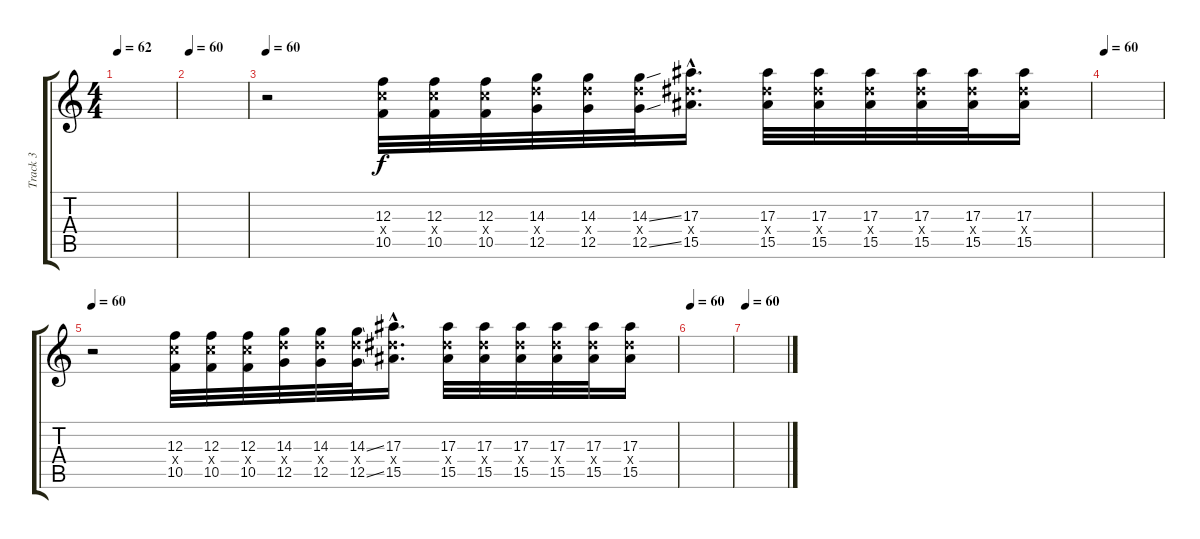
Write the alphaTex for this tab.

\track ("Track 3" "Track 3") {instrument overdrivenguitar}
\staff {score tabs}
\tuning (D4 A3 F3 C3 G2 C2) {hide}
\ts (4 4)
\tempo 62
\clef g2
\ks c
|
\tempo 60
|
\tempo 60
r.2 (12.3 12.4{x} 10.5).32 (12.3 12.4{x} 10.5).32 (12.3 12.4{x} 10.5).32 (14.3 14.4{x} 12.5).32 (14.3 14.4{x} 12.5).32 (14.3{ss} 14.4{x} 12.5{ss}).32 (17.3{hac} 15.4{hac x} 15.5{hac}).16{d} (17.3 15.4{x} 15.5).32 (17.3 15.4{x} 15.5).32 (17.3 15.4{x} 15.5).32 (17.3 15.4{x} 15.5).32 (17.3 15.4{x} 15.5).32 (17.3 15.4{x} 15.5).16 |
\tempo 60
|
\tempo 60
r.2 (12.3 12.4{x} 10.5).32 (12.3 12.4{x} 10.5).32 (12.3 12.4{x} 10.5).32 (14.3 14.4{x} 12.5).32 (14.3 14.4{x} 12.5).32 (14.3{ss} 14.4{x} 12.5{ss}).32 (17.3{hac} 15.4{hac x} 15.5{hac}).16{d} (17.3 15.4{x} 15.5).32 (17.3 15.4{x} 15.5).32 (17.3 15.4{x} 15.5).32 (17.3 15.4{x} 15.5).32 (17.3 15.4{x} 15.5).32 (17.3 15.4{x} 15.5).16 |
\tempo 60
|
\tempo 60
